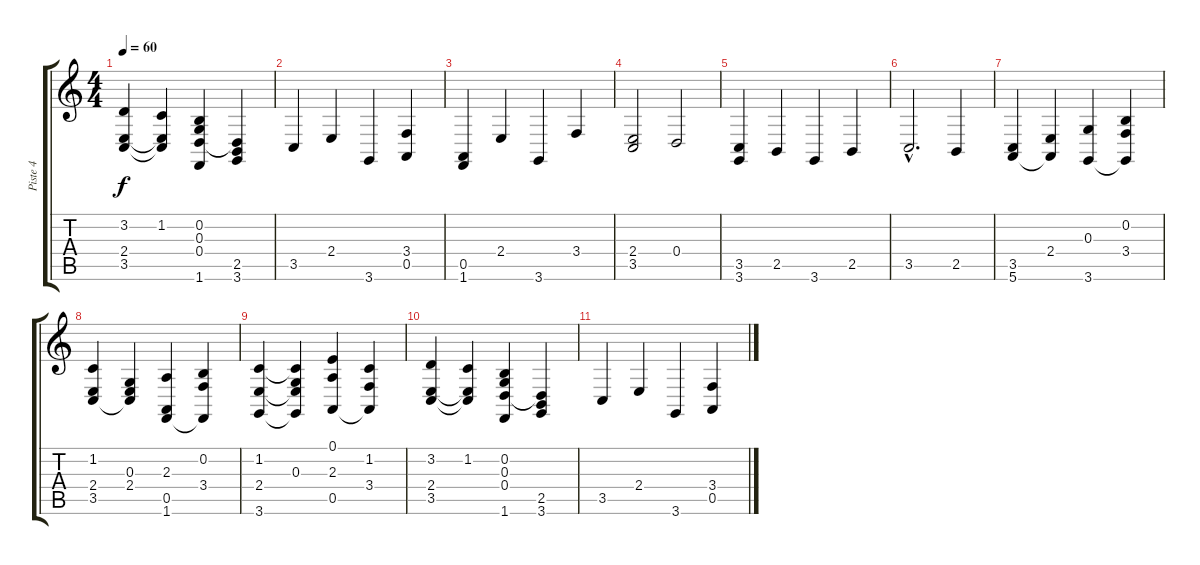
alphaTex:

\track ("Piste 4" "Piste 4") {instrument stringensemble1}
\staff {score tabs}
\tuning (E4 B3 G3 D3 A2 E2) {hide}
\ts (4 4)
\tempo 60
\clef g2
\ks c
(3.2 2.4 3.5).4{dy f} (1.2 2.4{t} 3.5{t}).4 (0.2 0.3 0.4 1.6).4 (0.4{t} 2.5 3.6).4 |
3.5.4 2.4.4 3.6.4 (3.4 0.5).4 |
(0.5 1.6).4 2.4.4 3.6.4 3.4.4 |
(2.4 3.5).2 0.4.2 |
(3.5 3.6).4 2.5.4 3.6.4 2.5.4 |
3.5{hac}.2{d} 2.5.4 |
(3.5 5.6).4 (2.4 5.6{t}).4 (0.3 3.6).4 (0.2 3.4 3.6{t}).4 |
(1.2 2.4 3.5).4 (0.3 2.4 3.5{t}).4 (2.3 0.5 1.6).4 (0.2 3.4 1.6{t}).4 |
(1.2 2.4 3.6).4 (1.2{t} 0.3 2.4{t} 3.6{t}).4 (0.1 2.3 0.5).4 (1.2 3.4 0.5{t}).4 |
(3.2 2.4 3.5).4 (1.2 2.4{t} 3.5{t}).4 (0.2 0.3 0.4 1.6).4 (0.4{t} 2.5 3.6).4 |
3.5.4 2.4.4 3.6.4 (3.4 0.5).4
